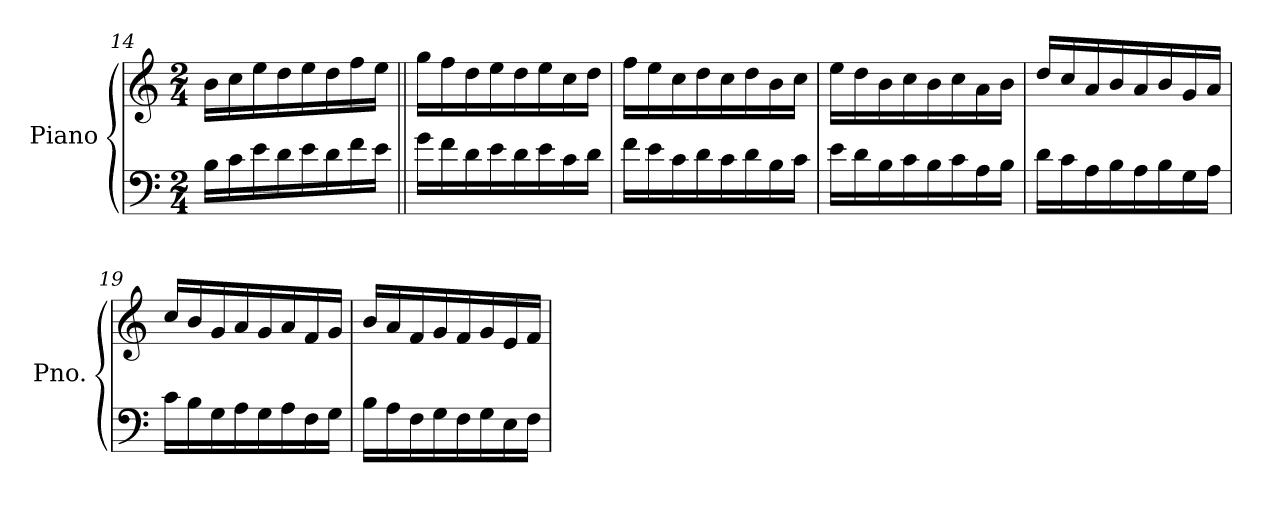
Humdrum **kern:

**kern	**kern
*part1	*part1
*staff2	*staff1
*I"Piano	*
*I'Pno.	*
*clefF4	*clefG2
*k[]	*k[]
*M2/4	*M2/4
=14	=14
16B\LL	16b\LL
16c\	16cc\
16e\	16ee\
16d\	16dd\
16e\	16ee\
16d\	16dd\
16f\	16ff\
16e\JJ	16ee\JJ
=15||	=15||
16g\LL	16gg\LL
16f\	16ff\
16d\	16dd\
16e\	16ee\
16d\	16dd\
16e\	16ee\
16c\	16cc\
16d\JJ	16dd\JJ
=16	=16
16f\LL	16ff\LL
16e\	16ee\
16c\	16cc\
16d\	16dd\
16c\	16cc\
16d\	16dd\
16B\	16b\
16c\JJ	16cc\JJ
=17	=17
16e\LL	16ee\LL
16d\	16dd\
16B\	16b\
16c\	16cc\
16B\	16b\
16c\	16cc\
16A\	16a\
16B\JJ	16b\JJ
!!LO:LB:g=z
=18	=18
16d\LL	16dd/LL
16c\	16cc/
16A\	16a/
16B\	16b/
16A\	16a/
16B\	16b/
16G\	16g/
16A\JJ	16a/JJ
=19	=19
16c\LL	16cc/LL
16B\	16b/
16G\	16g/
16A\	16a/
16G\	16g/
16A\	16a/
16F\	16f/
16G\JJ	16g/JJ
=20	=20
16B\LL	16b/LL
16A\	16a/
16F\	16f/
16G\	16g/
16F\	16f/
16G\	16g/
16E\	16e/
16F\JJ	16f/JJ
=	=
*-	*-
